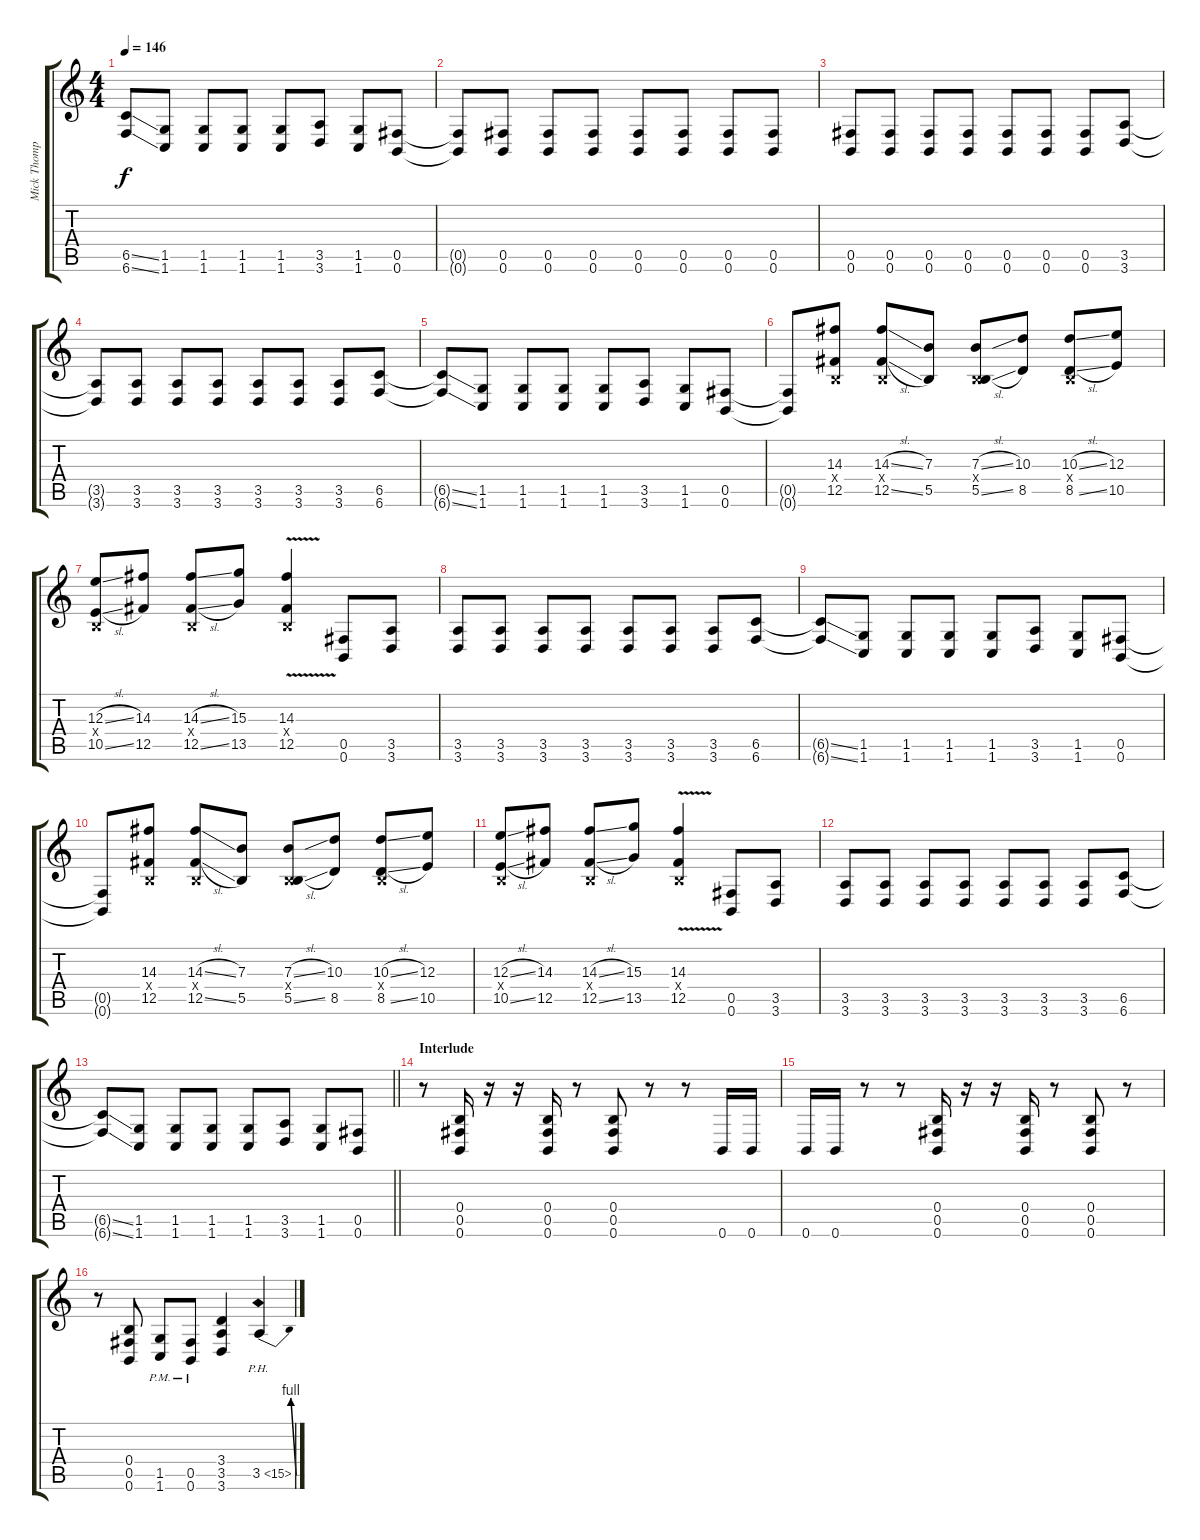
\track ("Mick Thompson" "Mick Thomp") {instrument distortionguitar}
\staff {score tabs}
\tuning (Db4 Ab3 E3 B2 Gb2 B1) {hide}
\ts (4 4)
\tempo 146
\clef g2
\ks c
(6.5{ss t} 6.6{ss t}).8{dy f} (1.5 1.6).8 (1.5 1.6).8 (1.5 1.6).8 (1.5 1.6).8 (3.5 3.6).8 (1.5 1.6).8 (0.5 0.6).8 |
(0.5{t} 0.6{t}).8 (0.5 0.6).8 (0.5 0.6).8 (0.5 0.6).8 (0.5 0.6).8 (0.5 0.6).8 (0.5 0.6).8 (0.5 0.6).8 |
(0.5 0.6).8 (0.5 0.6).8 (0.5 0.6).8 (0.5 0.6).8 (0.5 0.6).8 (0.5 0.6).8 (0.5 0.6).8 (3.5 3.6).8 |
(3.5{t} 3.6{t}).8 (3.5 3.6).8 (3.5 3.6).8 (3.5 3.6).8 (3.5 3.6).8 (3.5 3.6).8 (3.5 3.6).8 (6.5 6.6).8 |
(6.5{ss t} 6.6{ss t}).8 (1.5 1.6).8 (1.5 1.6).8 (1.5 1.6).8 (1.5 1.6).8 (3.5 3.6).8 (1.5 1.6).8 (0.5 0.6).8 |
(0.5{t} 0.6{t}).8 (14.3 0.4{x} 12.5).8 (14.3{sl} 0.4{x} 12.5{sl}).8 (7.3 5.5).8 (7.3{sl} 0.4{x} 5.5{sl}).8 (10.3 8.5).8 (10.3{sl} 0.4{x} 8.5{sl}).8 (12.3 10.5).8 |
(12.3{sl} 0.4{x} 10.5{sl}).8 (14.3 12.5).8 (14.3{sl} 0.4{x} 12.5{sl}).8 (15.3 13.5).8 (14.3{v} 0.4{x} 12.5{v}).4 (0.5 0.6).8 (3.5 3.6).8 |
(3.5 3.6).8 (3.5 3.6).8 (3.5 3.6).8 (3.5 3.6).8 (3.5 3.6).8 (3.5 3.6).8 (3.5 3.6).8 (6.5 6.6).8 |
(6.5{ss t} 6.6{ss t}).8 (1.5 1.6).8 (1.5 1.6).8 (1.5 1.6).8 (1.5 1.6).8 (3.5 3.6).8 (1.5 1.6).8 (0.5 0.6).8 |
(0.5{t} 0.6{t}).8 (14.3 0.4{x} 12.5).8 (14.3{sl} 0.4{x} 12.5{sl}).8 (7.3 5.5).8 (7.3{sl} 0.4{x} 5.5{sl}).8 (10.3 8.5).8 (10.3{sl} 0.4{x} 8.5{sl}).8 (12.3 10.5).8 |
(12.3{sl} 0.4{x} 10.5{sl}).8 (14.3 12.5).8 (14.3{sl} 0.4{x} 12.5{sl}).8 (15.3 13.5).8 (14.3{v} 0.4{x} 12.5{v}).4 (0.5 0.6).8 (3.5 3.6).8 |
(3.5 3.6).8 (3.5 3.6).8 (3.5 3.6).8 (3.5 3.6).8 (3.5 3.6).8 (3.5 3.6).8 (3.5 3.6).8 (6.5 6.6).8 |
\barLineRight lightlight
(6.5{ss t} 6.6{ss t}).8 (1.5 1.6).8 (1.5 1.6).8 (1.5 1.6).8 (1.5 1.6).8 (3.5 3.6).8 (1.5 1.6).8 (0.5 0.6).8 |
\section ("" "Interlude")
r.8 (0.4 0.5 0.6).16 r.16 r.16 (0.4 0.5 0.6).16 r.8 (0.4 0.5 0.6).8 r.8 r.8 0.6.16 0.6.16 |
0.6.16 0.6.16 r.8 r.8 (0.4 0.5 0.6).16 r.16 r.16 (0.4 0.5 0.6).16 r.8 (0.4 0.5 0.6).8 r.8 |
r.8 (0.4 0.5 0.6).8 (1.5{pm} 1.6{pm}).8 (0.5{pm} 0.6{pm}).8 (3.4 3.5 3.6).4 3.5{be (bend 0 0 60 4) ph 12}.4
